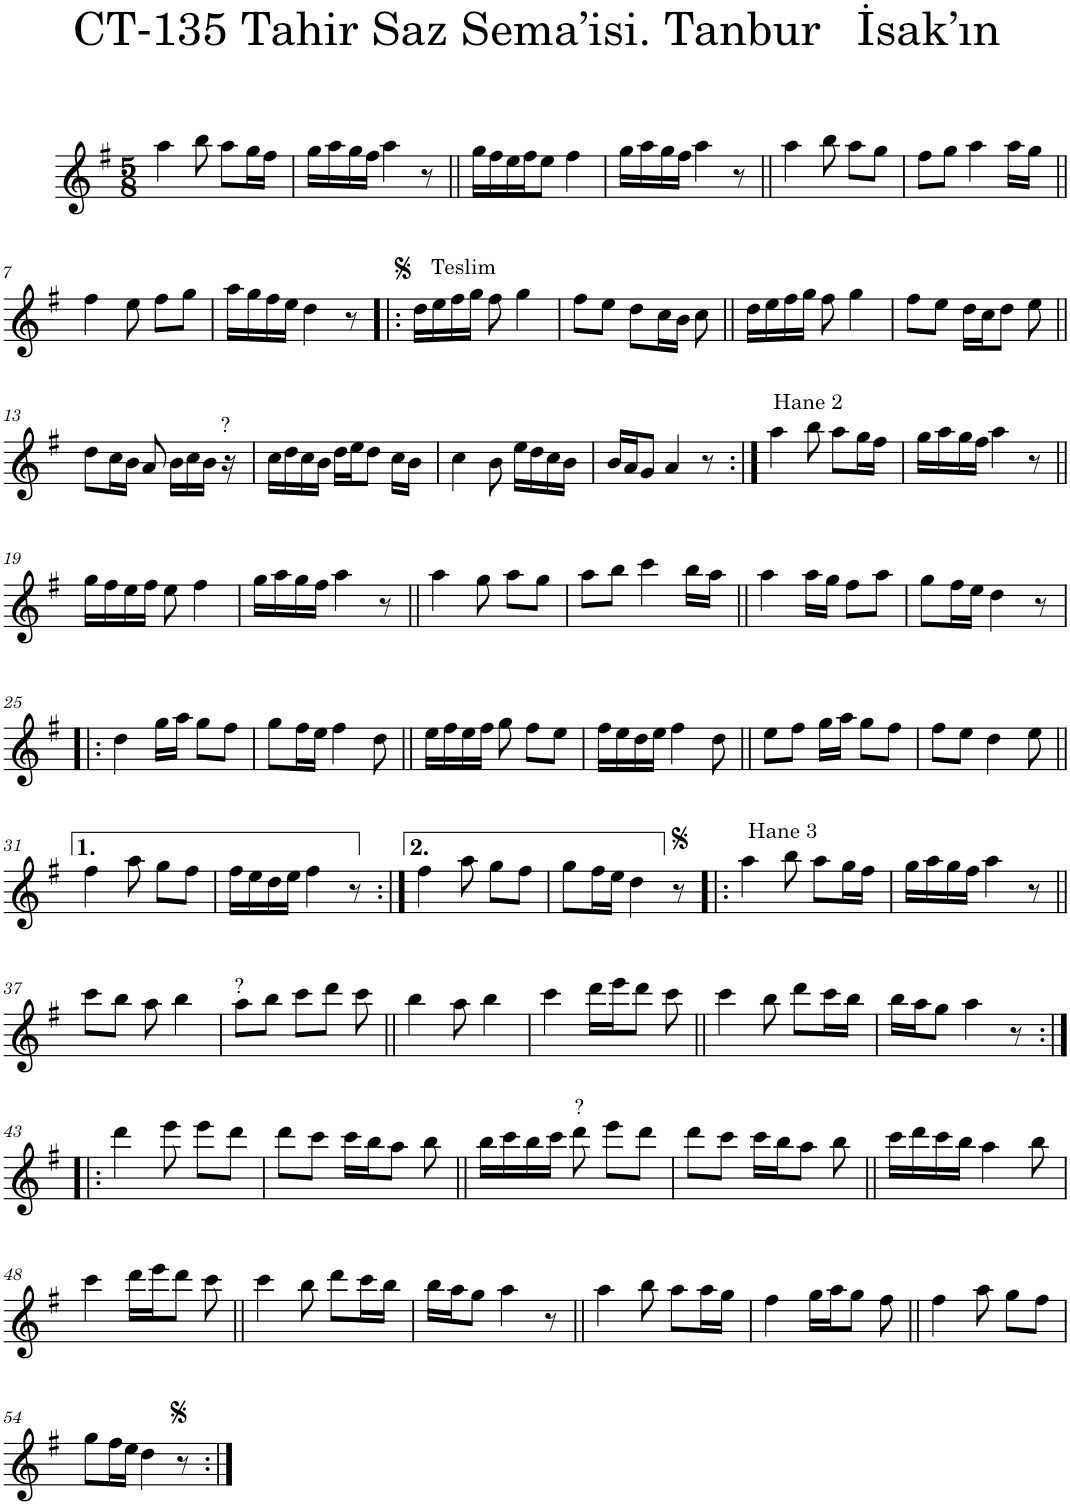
**kern
*part1
*staff1
*I"Piano
*I'Pno.
*clefG2
*k[f#]
*M5/8
=1
4aa\
8bb\
8aa\L
16gg\L
16ff#\JJ
=2
16gg\LL
16aa\
16gg\
16ff#\JJ
4aa\
8r
=3||
16gg\LL
16ff#\
16ee\
16ff#\J
8ee\J
4ff#\
=4
16gg\LL
16aa\
16gg\
16ff#\JJ
4aa\
8r
=5||
4aa\
8bb\
8aa\L
8gg\J
=6
8ff#\L
8gg\J
4aa\
16aa\LL
16gg\JJ
!!LO:LB:g=z
=7||
4ff#\
8ee\
8ff#\L
8gg\J
=8
16aa\LL
16gg\
16ff#\
16ee\JJ
4dd\
8r
=9!|:
!LO:TX:a:t=Teslim
16dd\LL
16ee\
16ff#\
16gg\JJ
8ff#\
4gg\
=10
8ff#\L
8ee\J
8dd\L
16cc\L
16b\JJ
8cc\
=11||
16dd\LL
16ee\
16ff#\
16gg\JJ
8ff#\
4gg\
=12
8ff#\L
8ee\J
16dd\LL
16cc\J
8dd\J
8ee\
!!LO:LB:g=z
=13||
8dd\L
16cc\L
16b\JJ
8a/
16b\LL
16cc\
16b\JJ
!LO:TX:a:t=?
16r
=14
16cc\LL
16dd\
16cc\
16b\JJ
16dd\LL
16ee\J
8dd\J
16cc\LL
16b\JJ
=15
4cc\
8b\
16ee\LL
16dd\
16cc\
16b\JJ
=16
16b/LL
16a/J
8g/J
4a/
8r
=17:|!
!LO:TX:a:t=Hane 2
4aa\
8bb\
8aa\L
16gg\L
16ff#\JJ
=18
16gg\LL
16aa\
16gg\
16ff#\JJ
4aa\
8r
!!LO:LB:g=z
=19||
16gg\LL
16ff#\
16ee\
16ff#\JJ
8ee\
4ff#\
=20
16gg\LL
16aa\
16gg\
16ff#\JJ
4aa\
8r
=21||
4aa\
8gg\
8aa\L
8gg\J
=22
8aa\L
8bb\J
4ccc\
16bb\LL
16aa\JJ
=23||
4aa\
16aa\LL
16gg\JJ
8ff#\L
8aa\J
=24
8gg\L
16ff#\L
16ee\JJ
4dd\
8r
!!LO:LB:g=z
=25!|:
4dd\
16gg\LL
16aa\JJ
8gg\L
8ff#\J
=26
8gg\L
16ff#\L
16ee\JJ
4ff#\
8dd\
=27||
16ee\LL
16ff#\
16ee\
16ff#\JJ
8gg\
8ff#\L
8ee\J
=28
16ff#\LL
16ee\
16dd\
16ee\JJ
4ff#\
8dd\
=29||
8ee\L
8ff#\J
16gg\LL
16aa\JJ
8gg\L
8ff#\J
=30
8ff#\L
8ee\J
4dd\
8ee\
!!LO:LB:g=z
=31||
4ff#\
8aa\
8gg\L
8ff#\J
=32
16ff#\LL
16ee\
16dd\
16ee\JJ
4ff#\
8r
=33:|!
4ff#\
8aa\
8gg\L
8ff#\J
=34
8gg\L
16ff#\L
16ee\JJ
4dd\
8r
=35!|:
!LO:TX:a:t=Hane 3
4aa\
8bb\
8aa\L
16gg\L
16ff#\JJ
=36
16gg\LL
16aa\
16gg\
16ff#\JJ
4aa\
8r
!!LO:LB:g=z
=37||
8ccc\L
8bb\J
8aa\
4bb\
=38
!LO:TX:a:t=?
8aa\L
8bb\J
8ccc\L
8ddd\J
8ccc\
=39||
4bb\
8aa\
4bb\
=40
4ccc\
16ddd\LL
16eee\J
8ddd\J
8ccc\
=41||
4ccc\
8bb\
8ddd\L
16ccc\L
16bb\JJ
=42
16bb\LL
16aa\J
8gg\J
4aa\
8r
!!LO:LB:g=z
=43:|!|:
4ddd\
8eee\
8eee\L
8ddd\J
=44
8ddd\L
8ccc\J
16ccc\LL
16bb\J
8aa\J
8bb\
=45||
16bb\LL
16ccc\
16bb\
16ccc\JJ
!LO:TX:a:t=?
8ddd\
8eee\L
8ddd\J
=46
8ddd\L
8ccc\J
16ccc\LL
16bb\J
8aa\J
8bb\
=47||
16ccc\LL
16ddd\
16ccc\
16bb\JJ
4aa\
8bb\
!!LO:LB:g=z
=48
4ccc\
16ddd\LL
16eee\J
8ddd\J
8ccc\
=49||
4ccc\
8bb\
8ddd\L
16ccc\L
16bb\JJ
=50
16bb\LL
16aa\J
8gg\J
4aa\
8r
=51||
4aa\
8bb\
8aa\L
16aa\L
16gg\JJ
=52
4ff#\
16gg\LL
16aa\J
8gg\J
8ff#\
=53||
4ff#\
8aa\
8gg\L
8ff#\J
!!LO:LB:g=z
=54
8gg\L
16ff#\L
16ee\JJ
4dd\
8r
=:|!
*-
